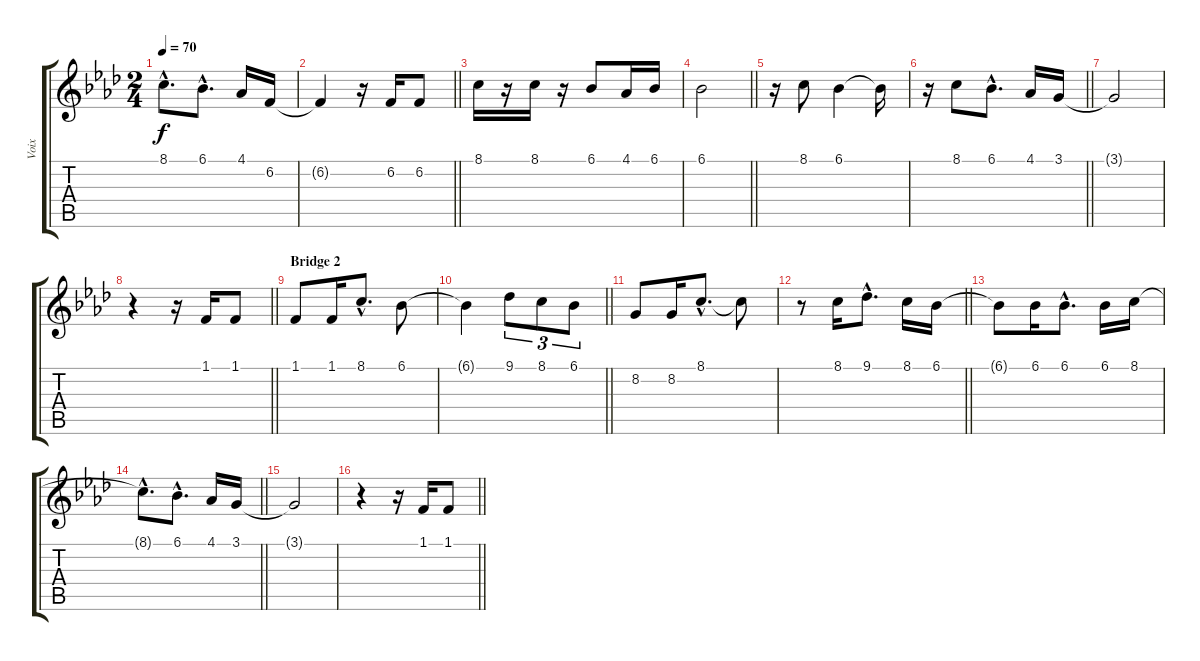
\track ("Voix" "Voix") {instrument flute}
\staff {score tabs}
\tuning (E4 B3 G3 D3 A2 E2) {hide}
\ts (2 4)
\tempo 70
\clef g2
\ks fminor
8.1{hac}.8{d dy f} 6.1{hac}.8{d} 4.1.16 6.2.16 |
\barLineRight lightlight
6.2{t}.4 r.16 6.2.16 6.2.8 |
8.1.16 r.16 8.1.16 r.16 6.1.8 4.1.16 6.1.16 |
\barLineRight lightlight
6.1.2 |
r.16 8.1.8 6.1.4 6.1{t}.16 |
\barLineRight lightlight
r.16 8.1.8 6.1{hac}.8{d} 4.1.16 3.1.16 |
3.1{t}.2 |
\barLineRight lightlight
r.4 r.16 1.1.16 1.1.8 |
\section ("" "Bridge 2")
1.1.8 1.1.16 8.1{hac}.8{d} 6.1.8 |
\barLineRight lightlight
6.1{t}.4 9.1.8{tu (3 2)} 8.1.8{tu (3 2)} 6.1.8{tu (3 2)} |
8.2.8 8.2.16 8.1{hac}.8{d} 8.1{t}.8 |
\barLineRight lightlight
r.8 8.1.16 9.1{hac}.8{d} 8.1.16 6.1.16 |
6.1{t}.8 6.1.16 6.1{hac}.8{d} 6.1.16 8.1.16 |
\barLineRight lightlight
8.1{hac t}.8{d} 6.1{hac}.8{d} 4.1.16 3.1.16 |
3.1{t}.2 |
\barLineRight lightlight
r.4 r.16 1.1.16 1.1.8
